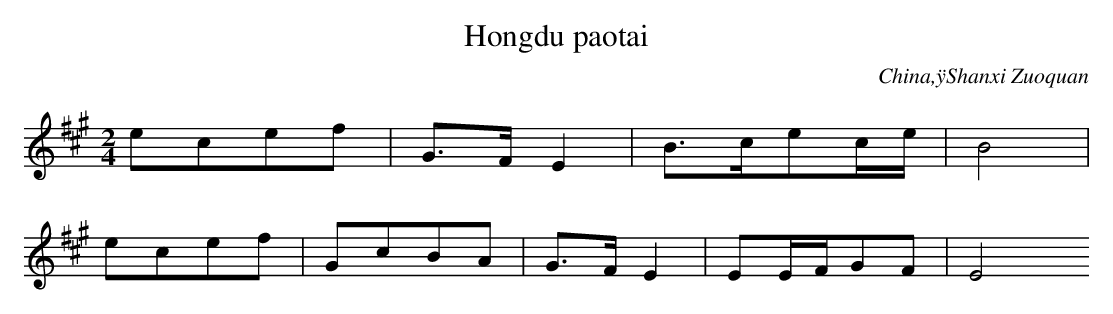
X:1
T: Hongdu paotai
O: China,ÿShanxi Zuoquan
M: 2/4
L: 1/16
K: A
e2c2e2f2 | G3FE4 | B3ce2ce | B8 |
e2c2e2f2 | G2c2B2A2 | G3FE4 | E2EFG2F2 | E8
